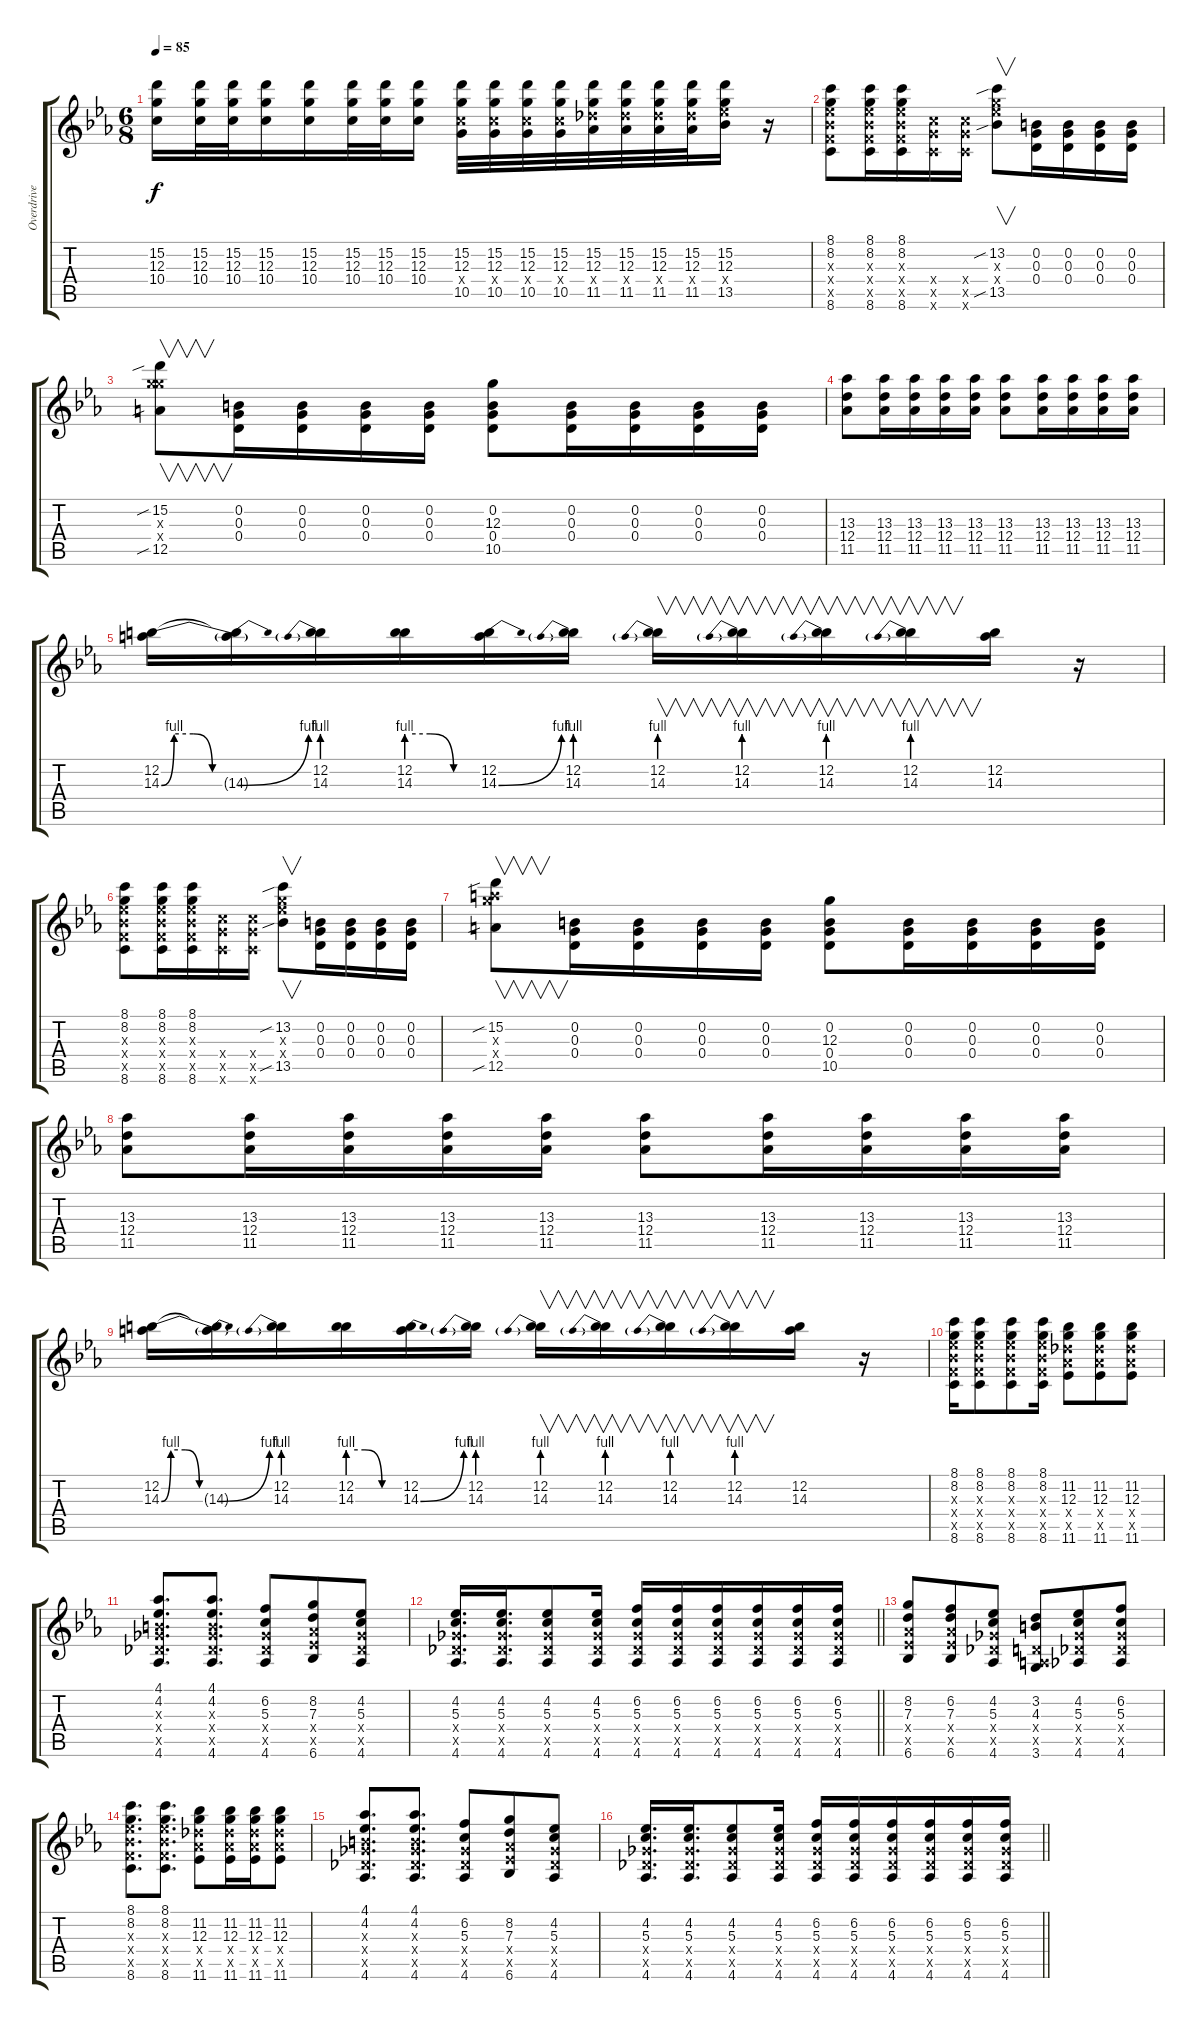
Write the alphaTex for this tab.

\track ("Overdrive I" "Overdrive ") {instrument overdrivenguitar}
\staff {score tabs}
\tuning (E4 B3 G3 D3 A2 E2) {hide}
\ts (6 8)
\tempo 85
\clef g2
\ks eb
(15.2 12.3 10.4).16{dy f} (15.2 12.3 10.4).32 (15.2 12.3 10.4).32 (15.2 12.3 10.4).16 (15.2 12.3 10.4).16 (15.2 12.3 10.4).32 (15.2 12.3 10.4).32 (15.2 12.3 10.4).16 (15.2 12.3 10.4{x} 10.5).32 (15.2 12.3 10.4{x} 10.5).32 (15.2 12.3 10.4{x} 10.5).32 (15.2 12.3 10.4{x} 10.5).32 (15.2 12.3 11.4{x} 11.5).32 (15.2 12.3 11.4{x} 11.5).32 (15.2 12.3 11.4{x} 11.5).32 (15.2 12.3 11.4{x} 11.5).32 (15.2 12.3 13.4{x} 13.5).16 r.16 |
(8.1 8.2 8.3{x} 8.4{x} 8.5{x} 8.6).8 (8.1 8.2 8.3{x} 8.4{x} 8.5{x} 8.6).16 (8.1 8.2 8.3{x} 8.4{x} 8.5{x} 8.6).16 (10.4{x} 10.5{x} 8.6{x}).16 (10.4{x} 10.5{x} 8.6{x}).16 (13.2{sib} 12.3{x} 13.4{x} 13.5{sib}).8{v} (0.2 0.3 0.4).16 (0.2 0.3 0.4).16 (0.2 0.3 0.4).16 (0.2 0.3 0.4).16 |
(15.2{sib} 12.3{x} 17.4{x} 12.5{sib}).8{v} (0.2 0.3 0.4).16 (0.2 0.3 0.4).16 (0.2 0.3 0.4).16 (0.2 0.3 0.4).16 (0.2 12.3 0.4 10.5).8 (0.2 0.3 0.4).16 (0.2 0.3 0.4).16 (0.2 0.3 0.4).16 (0.2 0.3 0.4).16 |
(13.3 12.4 11.5).8 (13.3 12.4 11.5).16 (13.3 12.4 11.5).16 (13.3 12.4 11.5).16 (13.3 12.4 11.5).16 (13.3 12.4 11.5).8 (13.3 12.4 11.5).16 (13.3 12.4 11.5).16 (13.3 12.4 11.5).16 (13.3 12.4 11.5).16 |
(12.2 14.3{be (custom 0 0 10 4 25 4 40 0 60 0)}).16 (12.2{t} 14.3{be (bend 0 0 60 4) t}).16 (12.2 14.3{be (prebend 0 4 60 4)}).16 (12.2 14.3{be (custom 0 4 20 4 40 0 60 0)}).16 (12.2 14.3{be (bend 0 0 60 4)}).16 (12.2 14.3{be (prebend 0 4 60 4)}).16 (12.2 14.3{be (prebend 0 4 60 4)}).16{v} (12.2 14.3{be (prebend 0 4 60 4)}).16{v} (12.2 14.3{be (prebend 0 4 60 4)}).16{v} (12.2 14.3{be (prebend 0 4 60 4)}).16{v} (12.2 14.3).16 r.16 |
(8.1 8.2 8.3{x} 8.4{x} 8.5{x} 8.6).8 (8.1 8.2 8.3{x} 8.4{x} 8.5{x} 8.6).16 (8.1 8.2 8.3{x} 8.4{x} 8.5{x} 8.6).16 (10.4{x} 10.5{x} 8.6{x}).16 (10.4{x} 10.5{x} 8.6{x}).16 (13.2{sib} 12.3{x} 13.4{x} 13.5{sib}).8{v} (0.2 0.3 0.4).16 (0.2 0.3 0.4).16 (0.2 0.3 0.4).16 (0.2 0.3 0.4).16 |
(15.2{sib} 14.3{x} 17.4{x} 12.5{sib}).8{v} (0.2 0.3 0.4).16 (0.2 0.3 0.4).16 (0.2 0.3 0.4).16 (0.2 0.3 0.4).16 (0.2 12.3 0.4 10.5).8 (0.2 0.3 0.4).16 (0.2 0.3 0.4).16 (0.2 0.3 0.4).16 (0.2 0.3 0.4).16 |
(13.3 12.4 11.5).8 (13.3 12.4 11.5).16 (13.3 12.4 11.5).16 (13.3 12.4 11.5).16 (13.3 12.4 11.5).16 (13.3 12.4 11.5).8 (13.3 12.4 11.5).16 (13.3 12.4 11.5).16 (13.3 12.4 11.5).16 (13.3 12.4 11.5).16 |
(12.2 14.3{be (custom 0 0 10 4 25 4 40 0 60 0)}).16 (12.2{t} 14.3{be (bend 0 0 60 4) t}).16 (12.2 14.3{be (prebend 0 4 60 4)}).16 (12.2 14.3{be (custom 0 4 20 4 40 0 60 0)}).16 (12.2 14.3{be (bend 0 0 60 4)}).16 (12.2 14.3{be (prebend 0 4 60 4)}).16 (12.2 14.3{be (prebend 0 4 60 4)}).16{v} (12.2 14.3{be (prebend 0 4 60 4)}).16{v} (12.2 14.3{be (prebend 0 4 60 4)}).16{v} (12.2 14.3{be (prebend 0 4 60 4)}).16{v} (12.2 14.3).16 r.16 |
(8.1 8.2 8.3{x} 8.4{x} 8.5{x} 8.6).16 (8.1 8.2 8.3{x} 8.4{x} 8.5{x} 8.6).8 (8.1 8.2 8.3{x} 8.4{x} 8.5{x} 8.6).8 (8.1 8.2 8.3{x} 8.4{x} 8.5{x} 8.6).16 (11.2 12.3 11.4{x} 11.5{x} 11.6).8 (11.2 12.3 11.4{x} 11.5{x} 11.6).8 (11.2 12.3 11.4{x} 11.5{x} 11.6).8 |
(4.1 4.2 4.3{x} 4.4{x} 4.5{x} 4.6).8{d} (4.1 4.2 4.3{x} 4.4{x} 4.5{x} 4.6).8{d} (6.2 5.3 4.4{x} 4.5{x} 4.6).8 (8.2 7.3 6.4{x} 6.5{x} 6.6).8 (4.2 5.3 4.4{x} 4.5{x} 4.6).8 |
\barLineRight lightlight
(4.2 5.3 4.4{x} 4.5{x} 4.6).16{d} (4.2 5.3 4.4{x} 4.5{x} 4.6).16{d} (4.2 5.3 4.4{x} 4.5{x} 4.6).8 (4.2 5.3 4.4{x} 4.5{x} 4.6).16 (6.2 5.3 4.4{x} 4.5{x} 4.6).16 (6.2 5.3 4.4{x} 4.5{x} 4.6).16 (6.2 5.3 4.4{x} 4.5{x} 4.6).16 (6.2 5.3 4.4{x} 4.5{x} 4.6).16 (6.2 5.3 4.4{x} 4.5{x} 4.6).16 (6.2 5.3 4.4{x} 4.5{x} 4.6).16 |
(8.2 7.3 6.4{x} 6.5{x} 6.6).8 (6.2 7.3 6.4{x} 6.5{x} 6.6).8 (4.2 5.3 4.4{x} 4.5{x} 4.6).8 (3.2 4.3 0.4{x} 0.5{x} 3.6).8 (4.2 5.3 4.4{x} 4.5{x} 4.6).8 (6.2 5.3 4.4{x} 4.5{x} 4.6).8 |
(8.1 8.2 8.3{x} 8.4{x} 8.5{x} 8.6).8{d} (8.1 8.2 8.3{x} 8.4{x} 8.5{x} 8.6).8{d} (11.2 12.3 11.4{x} 11.5{x} 11.6).8 (11.2 12.3 11.4{x} 11.5{x} 11.6).16 (11.2 12.3 11.4{x} 11.5{x} 11.6).16 (11.2 12.3 11.4{x} 11.5{x} 11.6).8 |
(4.1 4.2 4.3{x} 4.4{x} 4.5{x} 4.6).8{d} (4.1 4.2 4.3{x} 4.4{x} 4.5{x} 4.6).8{d} (6.2 5.3 4.4{x} 4.5{x} 4.6).8 (8.2 7.3 6.4{x} 6.5{x} 6.6).8 (4.2 5.3 4.4{x} 4.5{x} 4.6).8 |
\barLineRight lightlight
(4.2 5.3 4.4{x} 4.5{x} 4.6).16{d} (4.2 5.3 4.4{x} 4.5{x} 4.6).16{d} (4.2 5.3 4.4{x} 4.5{x} 4.6).8 (4.2 5.3 4.4{x} 4.5{x} 4.6).16 (6.2 5.3 4.4{x} 4.5{x} 4.6).16 (6.2 5.3 4.4{x} 4.5{x} 4.6).16 (6.2 5.3 4.4{x} 4.5{x} 4.6).16 (6.2 5.3 4.4{x} 4.5{x} 4.6).16 (6.2 5.3 4.4{x} 4.5{x} 4.6).16 (6.2 5.3 4.4{x} 4.5{x} 4.6).16
